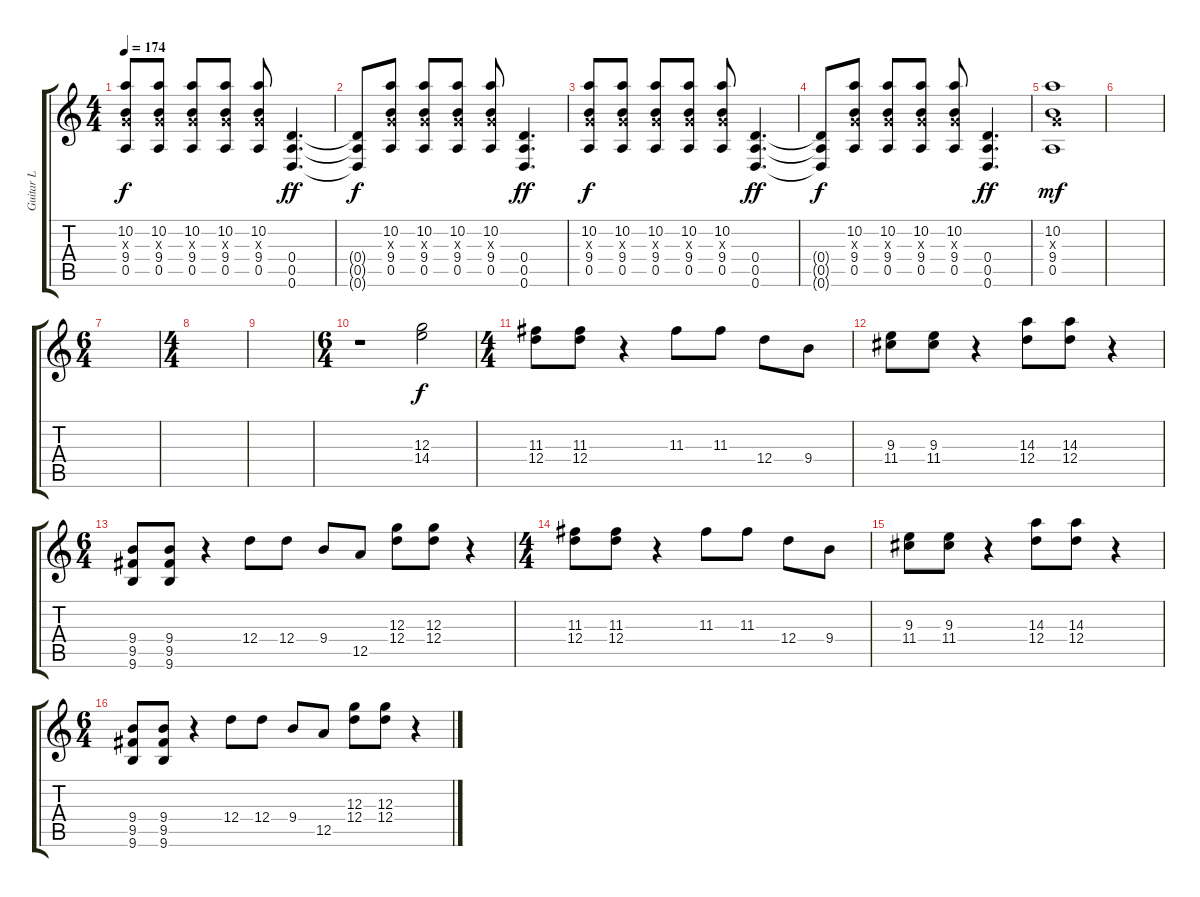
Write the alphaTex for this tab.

\track ("Guitar L" "Guitar L") {instrument overdrivenguitar}
\staff {score tabs}
\tuning (E4 B3 G3 D3 A2 D2) {hide}
\ts (4 4)
\tempo 174
\clef g2
\ks c
(10.2 0.3{x} 9.4 0.5).8{dy f} (10.2 0.3{x} 9.4 0.5).8 (10.2 0.3{x} 9.4 0.5).8 (10.2 0.3{x} 9.4 0.5).8 (10.2 0.3{x} 9.4 0.5).8 (0.4 0.5 0.6).4{d dy ff} |
(0.4{t} 0.5{t} 0.6{t}).8{dy f} (10.2 0.3{x} 9.4 0.5).8 (10.2 0.3{x} 9.4 0.5).8 (10.2 0.3{x} 9.4 0.5).8 (10.2 0.3{x} 9.4 0.5).8 (0.4 0.5 0.6).4{d dy ff} |
(10.2 0.3{x} 9.4 0.5).8{dy f} (10.2 0.3{x} 9.4 0.5).8 (10.2 0.3{x} 9.4 0.5).8 (10.2 0.3{x} 9.4 0.5).8 (10.2 0.3{x} 9.4 0.5).8 (0.4 0.5 0.6).4{d dy ff} |
(0.4{t} 0.5{t} 0.6{t}).8{dy f} (10.2 0.3{x} 9.4 0.5).8 (10.2 0.3{x} 9.4 0.5).8 (10.2 0.3{x} 9.4 0.5).8 (10.2 0.3{x} 9.4 0.5).8 (0.4 0.5 0.6).4{d dy ff} |
(10.2 0.3{x} 9.4 0.5).1{dy mf} |
|
\ts (6 4)
|
\ts (4 4)
|
|
\ts (6 4)
r.1 (12.3 14.4).2{dy f} |
\ts (4 4)
(11.3 12.4).8 (11.3 12.4).8 r.4 11.3.8 11.3.8 12.4.8 9.4.8 |
(9.3 11.4).8 (9.3 11.4).8 r.4 (14.3 12.4).8 (14.3 12.4).8 r.4 |
\ts (6 4)
(9.4 9.5 9.6).8 (9.4 9.5 9.6).8 r.4 12.4.8 12.4.8 9.4.8 12.5.8 (12.3 12.4).8 (12.3 12.4).8 r.4 |
\ts (4 4)
(11.3 12.4).8 (11.3 12.4).8 r.4 11.3.8 11.3.8 12.4.8 9.4.8 |
(9.3 11.4).8 (9.3 11.4).8 r.4 (14.3 12.4).8 (14.3 12.4).8 r.4 |
\ts (6 4)
(9.4 9.5 9.6).8 (9.4 9.5 9.6).8 r.4 12.4.8 12.4.8 9.4.8 12.5.8 (12.3 12.4).8 (12.3 12.4).8 r.4
